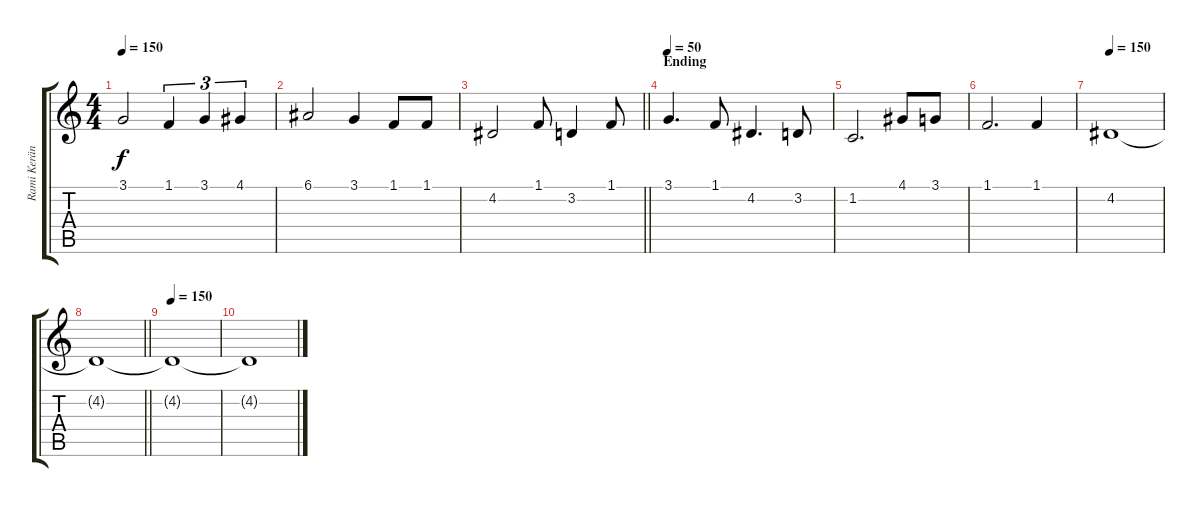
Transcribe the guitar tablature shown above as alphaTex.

\track ("Rami Keränen" "Rami Kerän") {instrument lead6voice}
\staff {score tabs}
\tuning (E4 B3 G3 D3 A2 E2) {hide}
\ts (4 4)
\tempo 150
\clef g2
\ks c
3.1.2{dy f} 1.1.4{tu (3 2)} 3.1.4{tu (3 2)} 4.1.4{tu (3 2)} |
6.1.2 3.1.4 1.1.8 1.1.8 |
\barLineRight lightlight
4.2.2 1.1.8 3.2.4 1.1.8 |
\section ("" "Ending")
\tempo 50
3.1.4{d} 1.1.8 4.2.4{d} 3.2.8 |
1.2.2{d} 4.1.8 3.1.8 |
1.1.2{d} 1.1.4 |
\tempo 150
4.2.1 |
\barLineRight lightlight
4.2{t}.1 |
\tempo 150
4.2{t}.1 |
4.2{t}.1
